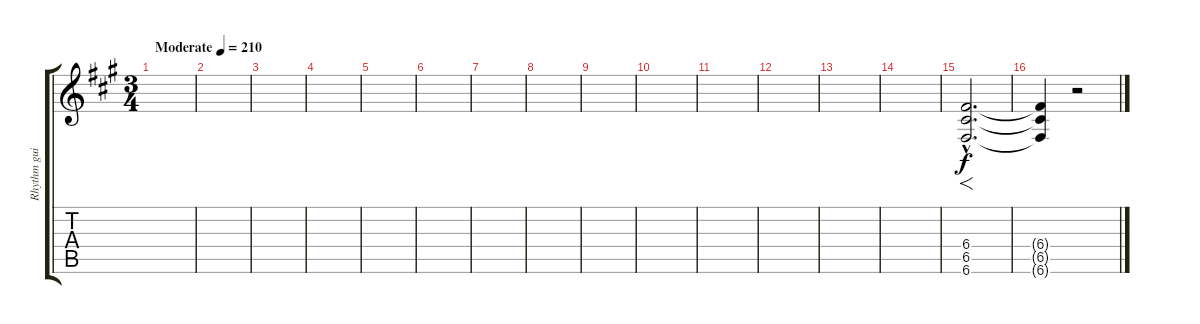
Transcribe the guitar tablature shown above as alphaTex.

\track ("Rhythm guitar" "Rhythm gui") {instrument distortionguitar}
\staff {score tabs}
\tuning (D4 A3 F3 C3 G2 C2) {hide}
\ts (3 4)
\tempo (210 "Moderate")
\clef g2
\ks a
|
|
|
|
|
|
|
|
|
|
|
|
|
|
(6.4 6.5{hac} 6.6).2{f d} |
(6.4{t} 6.5{t} 6.6{t}).4{dy f} r.2
